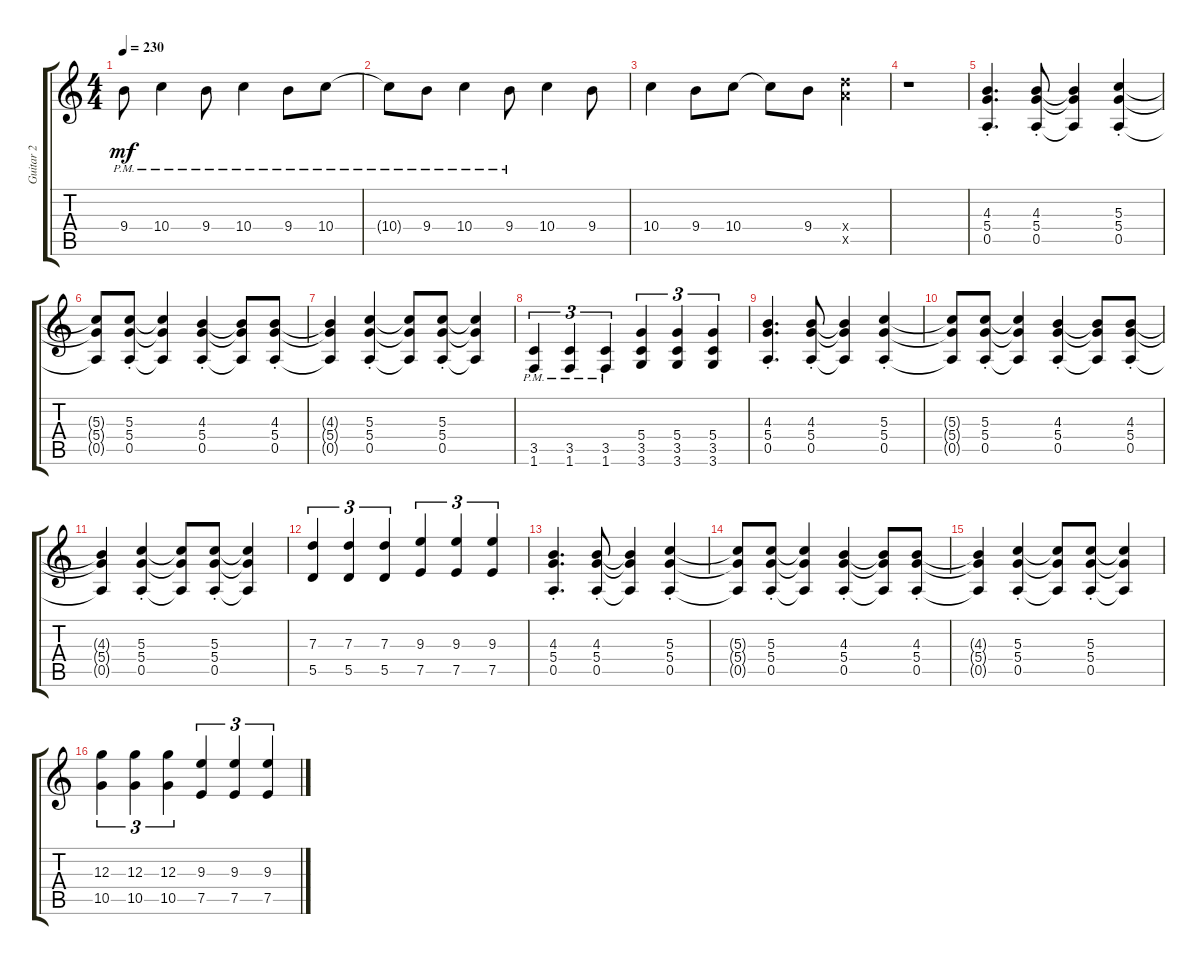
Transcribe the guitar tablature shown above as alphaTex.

\track ("Guitar 2" "Guitar 2") {instrument distortionguitar}
\staff {score tabs}
\tuning (E4 B3 G3 D3 A2 E2) {hide}
\ts (4 4)
\tempo 230
\clef g2
\ks c
9.4{pm}.8{dy mf} 10.4{pm}.4 9.4{pm}.8 10.4{pm}.4 9.4{pm}.8 10.4{pm}.8 |
10.4{pm t}.8 9.4{pm}.8 10.4{pm}.4 9.4{pm}.8 10.4.4 9.4.8 |
10.4.4 9.4.8 10.4.8 10.4{t}.8 9.4.8 (12.4{x} 12.5{x}).4 |
r.1 |
(4.3{st} 5.4{st} 0.5{st}).4{d} (4.3{st} 5.4{st} 0.5{st}).8 (4.3{t} 5.4{t} 0.5{t}).4 (5.3{st} 5.4{st} 0.5{st}).4 |
(5.3{t} 5.4{t} 0.5{t}).8 (5.3{st} 5.4{st} 0.5{st}).8 (5.3{t} 5.4{t} 0.5{t}).4 (4.3{st} 5.4{st} 0.5{st}).4 (4.3{t} 5.4{t} 0.5{t}).8 (4.3{st} 5.4{st} 0.5{st}).8 |
(4.3{t} 5.4{t} 0.5{t}).4 (5.3{st} 5.4{st} 0.5{st}).4 (5.3{t} 5.4{t} 0.5{t}).8 (5.3{st} 5.4{st} 0.5{st}).8 (5.3{t} 5.4{t} 0.5{t}).4 |
(3.5{pm} 1.6{pm}).4{tu (3 2)} (3.5{pm} 1.6{pm}).4{tu (3 2)} (3.5{pm} 1.6{pm}).4{tu (3 2)} (5.4 3.5 3.6).4{tu (3 2)} (5.4 3.5 3.6).4{tu (3 2)} (5.4 3.5 3.6).4{tu (3 2)} |
(4.3{st} 5.4{st} 0.5{st}).4{d} (4.3{st} 5.4{st} 0.5{st}).8 (4.3{t} 5.4{t} 0.5{t}).4 (5.3{st} 5.4{st} 0.5{st}).4 |
(5.3{t} 5.4{t} 0.5{t}).8 (5.3{st} 5.4{st} 0.5{st}).8 (5.3{t} 5.4{t} 0.5{t}).4 (4.3{st} 5.4{st} 0.5{st}).4 (4.3{t} 5.4{t} 0.5{t}).8 (4.3{st} 5.4{st} 0.5{st}).8 |
(4.3{t} 5.4{t} 0.5{t}).4 (5.3{st} 5.4{st} 0.5{st}).4 (5.3{t} 5.4{t} 0.5{t}).8 (5.3{st} 5.4{st} 0.5{st}).8 (5.3{t} 5.4{t} 0.5{t}).4 |
(7.3 5.5).4{tu (3 2)} (7.3 5.5).4{tu (3 2)} (7.3 5.5).4{tu (3 2)} (9.3 7.5).4{tu (3 2)} (9.3 7.5).4{tu (3 2)} (9.3 7.5).4{tu (3 2)} |
(4.3{st} 5.4{st} 0.5{st}).4{d} (4.3{st} 5.4{st} 0.5{st}).8 (4.3{t} 5.4{t} 0.5{t}).4 (5.3{st} 5.4{st} 0.5{st}).4 |
(5.3{t} 5.4{t} 0.5{t}).8 (5.3{st} 5.4{st} 0.5{st}).8 (5.3{t} 5.4{t} 0.5{t}).4 (4.3{st} 5.4{st} 0.5{st}).4 (4.3{t} 5.4{t} 0.5{t}).8 (4.3{st} 5.4{st} 0.5{st}).8 |
(4.3{t} 5.4{t} 0.5{t}).4 (5.3{st} 5.4{st} 0.5{st}).4 (5.3{t} 5.4{t} 0.5{t}).8 (5.3{st} 5.4{st} 0.5{st}).8 (5.3{t} 5.4{t} 0.5{t}).4 |
(12.3 10.5).4{tu (3 2)} (12.3 10.5).4{tu (3 2)} (12.3 10.5).4{tu (3 2)} (9.3 7.5).4{tu (3 2)} (9.3 7.5).4{tu (3 2)} (9.3 7.5).4{tu (3 2)}
